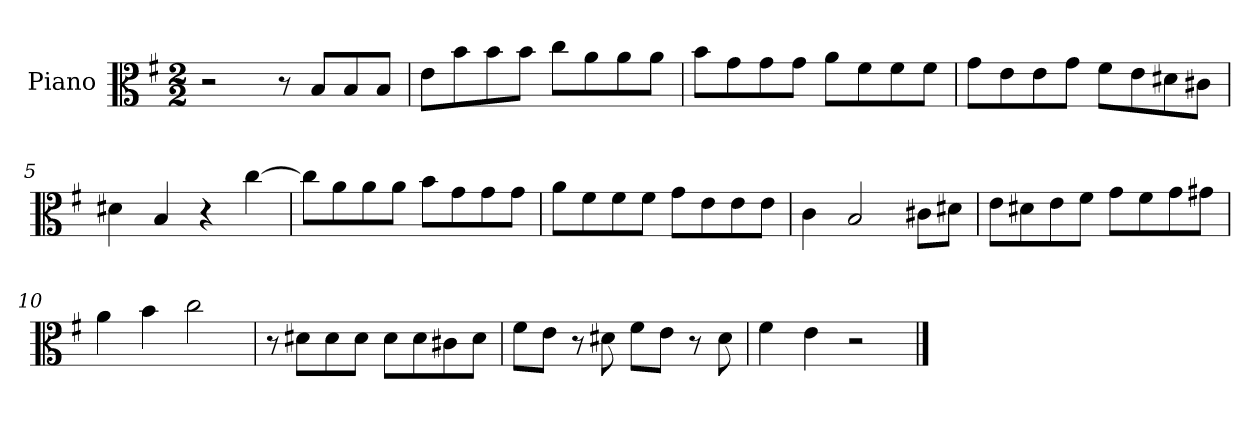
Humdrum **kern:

**kern
*part1
*staff1
*I"Piano
*I'Pno
*clefC3
*k[f#]
*e:
*M2/2
=1
2r
8r
8B/L
8B/
8B/J
=2
8e\L
8b\
8b\
8b\J
8cc\L
8a\
8a\
8a\J
=3
8b\L
8g\
8g\
8g\J
8a\L
8f#\
8f#\
8f#\J
=4
8g\L
8e\
8e\
8g\J
8f#\L
8e\
8d#X\
8c#X\J
=5
4d#X\
4B/
4r
[4cc\
=6
8cc\L]
8a\
8a\
8a\J
8b\L
8g\
8g\
8g\J
=7
8a\L
8f#\
8f#\
8f#\J
8g\L
8e\
8e\
8e\J
=8
4c\
2B/
8c#X\L
8d#X\J
=9
8e\L
8d#X\
8e\
8f#\J
8g\L
8f#\
8g\
8g#X\J
=10
4a\
4b\
2cc\
=11
8r
8d#X\L
8d#\
8d#\J
8d#\L
8d#\
8c#X\
8d#\J
=12
8f#\L
8e\J
8r
8d#X\
8f#\L
8e\J
8r
8d#\
=13
4f#\
4e\
2r
==
*-
